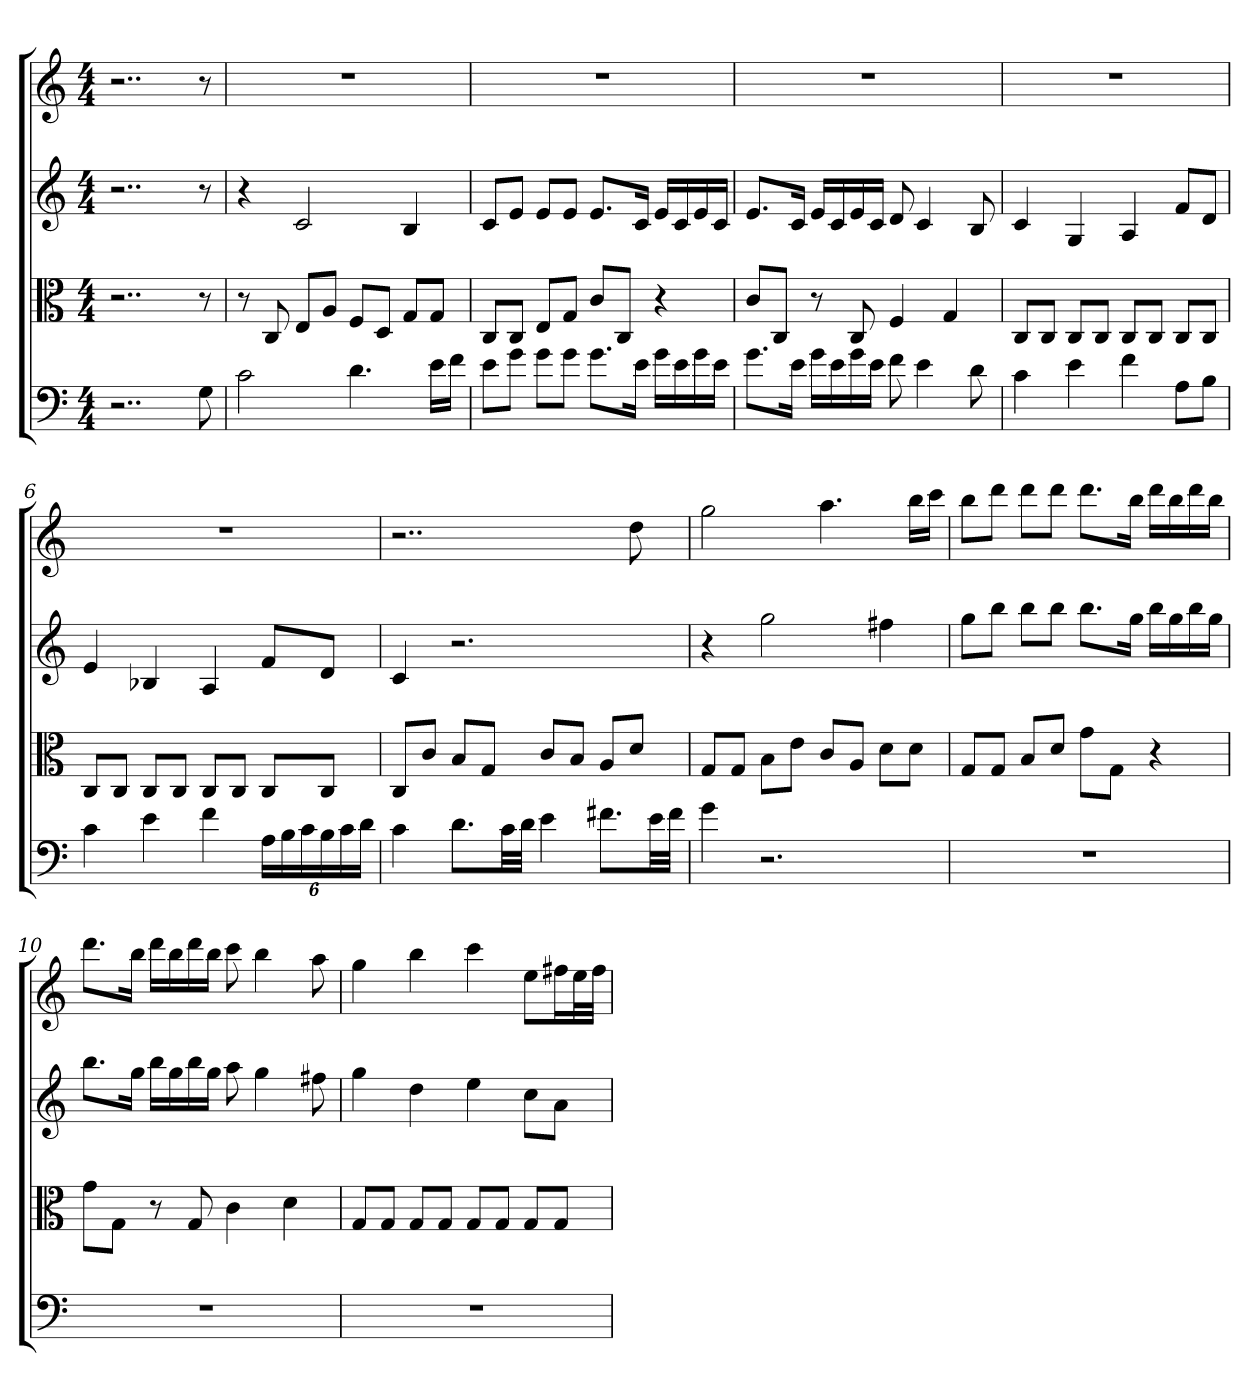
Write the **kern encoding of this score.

**kern	**kern	**kern	**kern
*part4	*part3	*part2	*part1
*staff4	*staff3	*staff2	*staff1
*clefF4	*clefC3	*clefG2	*clefG2
*k[]	*k[]	*k[]	*k[]
*M4/4	*M4/4	*M4/4	*M4/4
=1	=1	=1	=1
2..r	2..r	2..r	2..r
8G\	8r	8r	8r
=2	=2	=2	=2
2c\	8r	4r	1r
.	8C/	.	.
.	8E/L	2c/	.
.	8A/J	.	.
4.d\	8F/L	.	.
.	8D/J	.	.
.	8G/L	4B/	.
16e\LL	8G/J	.	.
16f\JJ	.	.	.
=3	=3	=3	=3
8e\L	8C/L	8c/L	1r
8g\J	8C/J	8e/J	.
8g\L	8E/L	8e/L	.
8g\J	8G/J	8e/J	.
8.g\L	8c/L	8.e/L	.
.	8C/J	.	.
16e\Jk	.	16c/Jk	.
16g\LL	4r	16e/LL	.
16e\	.	16c/	.
16g\	.	16e/	.
16e\JJ	.	16c/JJ	.
=4	=4	=4	=4
8.g\L	8c/L	8.e/L	1r
.	8C/J	.	.
16e\Jk	.	16c/Jk	.
16g\LL	8r	16e/LL	.
16e\	.	16c/	.
16g\	8C/	16e/	.
16e\JJ	.	16c/JJ	.
8f\	4F/	8d/	.
4e\	.	4c/	.
.	4G/	.	.
8d\	.	8B/	.
=5	=5	=5	=5
4c\	8C/L	4c/	1r
.	8C/J	.	.
4e\	8C/L	4G/	.
.	8C/J	.	.
4f\	8C/L	4A/	.
.	8C/J	.	.
8A\L	8C/L	8f/L	.
8B\J	8C/J	8d/J	.
=6	=6	=6	=6
4c\	8C/L	4e/	1r
.	8C/J	.	.
4e\	8C/L	4B-X/	.
.	8C/J	.	.
4f\	8C/L	4A/	.
.	8C/J	.	.
24A\LL	8C/L	8f/L	.
24B\	.	.	.
24c\	.	.	.
24B\	8C/J	8d/J	.
24c\	.	.	.
24d\JJ	.	.	.
=7	=7	=7	=7
4c\	8C/L	4c/	2..r
.	8c/J	.	.
8.d\L	8B/L	2.r	.
.	8G/J	.	.
32c\LL	.	.	.
32d\JJJ	.	.	.
4e\	8c/L	.	.
.	8B/J	.	.
8.f#X\L	8A/L	.	.
.	8d/J	.	8dd\
32e\LL	.	.	.
32f#\JJJ	.	.	.
=8	=8	=8	=8
4g\	8G/L	4r	2gg\
.	8G/J	.	.
2.r	8B\L	2gg\	.
.	8e\J	.	.
.	8c/L	.	4.aa\
.	8A/J	.	.
.	8d\L	4ff#X\	.
.	8d\J	.	16bb\LL
.	.	.	16ccc\JJ
=9	=9	=9	=9
1r	8G/L	8gg\L	8bb\L
.	8G/J	8bb\J	8ddd\J
.	8B/L	8bb\L	8ddd\L
.	8d/J	8bb\J	8ddd\J
.	8g\L	8.bb\L	8.ddd\L
.	8G\J	.	.
.	.	16gg\Jk	16bb\Jk
.	4r	16bb\LL	16ddd\LL
.	.	16gg\	16bb\
.	.	16bb\	16ddd\
.	.	16gg\JJ	16bb\JJ
=10	=10	=10	=10
1r	8g\L	8.bb\L	8.ddd\L
.	8G\J	.	.
.	.	16gg\Jk	16bb\Jk
.	8r	16bb\LL	16ddd\LL
.	.	16gg\	16bb\
.	8G/	16bb\	16ddd\
.	.	16gg\JJ	16bb\JJ
.	4c\	8aa\	8ccc\
.	.	4gg\	4bb\
.	4d\	.	.
.	.	8ff#X\	8aa\
=11	=11	=11	=11
1r	8G/L	4gg\	4gg\
.	8G/J	.	.
.	8G/L	4dd\	4bb\
.	8G/J	.	.
.	8G/L	4ee\	4ccc\
.	8G/J	.	.
.	8G/L	8cc\L	8ee\L
.	8G/J	8a\J	16ff#X\L
.	.	.	32ee\L
.	.	.	32ff#\JJJ
=	=	=	=
*-	*-	*-	*-
